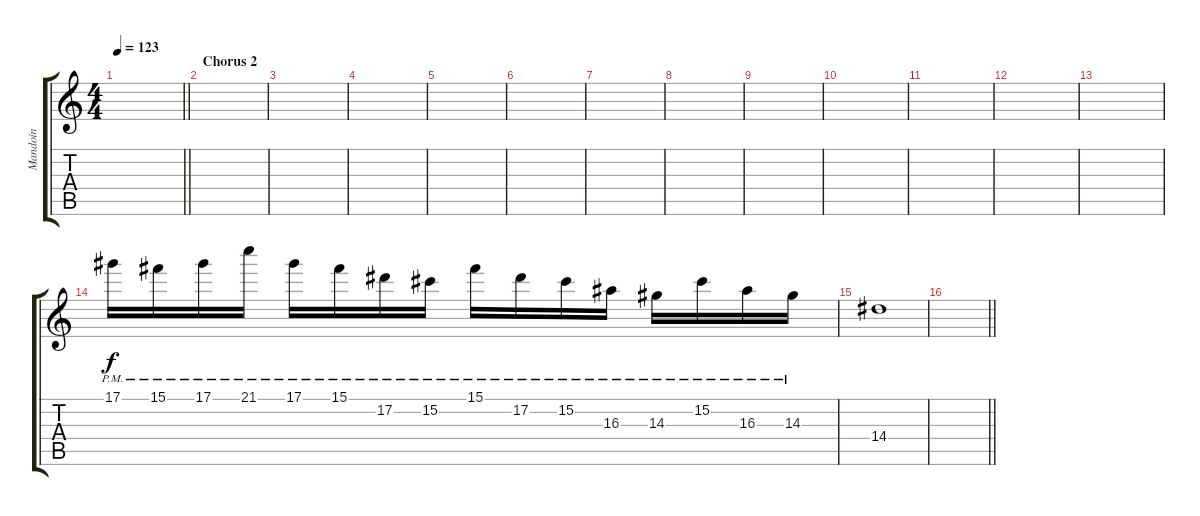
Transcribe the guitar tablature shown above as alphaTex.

\track ("Mandoín" "Mandoín") {instrument acousticguitarnylon}
\staff {score tabs}
\tuning (Eb4 Bb3 Gb3 Db3 Ab2 Eb2) {hide}
\ts (4 4)
\tempo 123
\clef g2
\barLineRight lightlight
\ks c
|
\section ("" "Chorus 2")
|
|
|
|
|
|
|
|
|
|
|
|
17.1{pm}.16 15.1{pm}.16 17.1{pm}.16 21.1{pm}.16 17.1{pm}.16 15.1{pm}.16 17.2{pm}.16 15.2{pm}.16 15.1{pm}.16 17.2{pm}.16 15.2{pm}.16 16.3{pm}.16 14.3{pm}.16 15.2{pm}.16 16.3{pm}.16 14.3{pm}.16 |
14.4.1 |
\barLineRight lightlight
